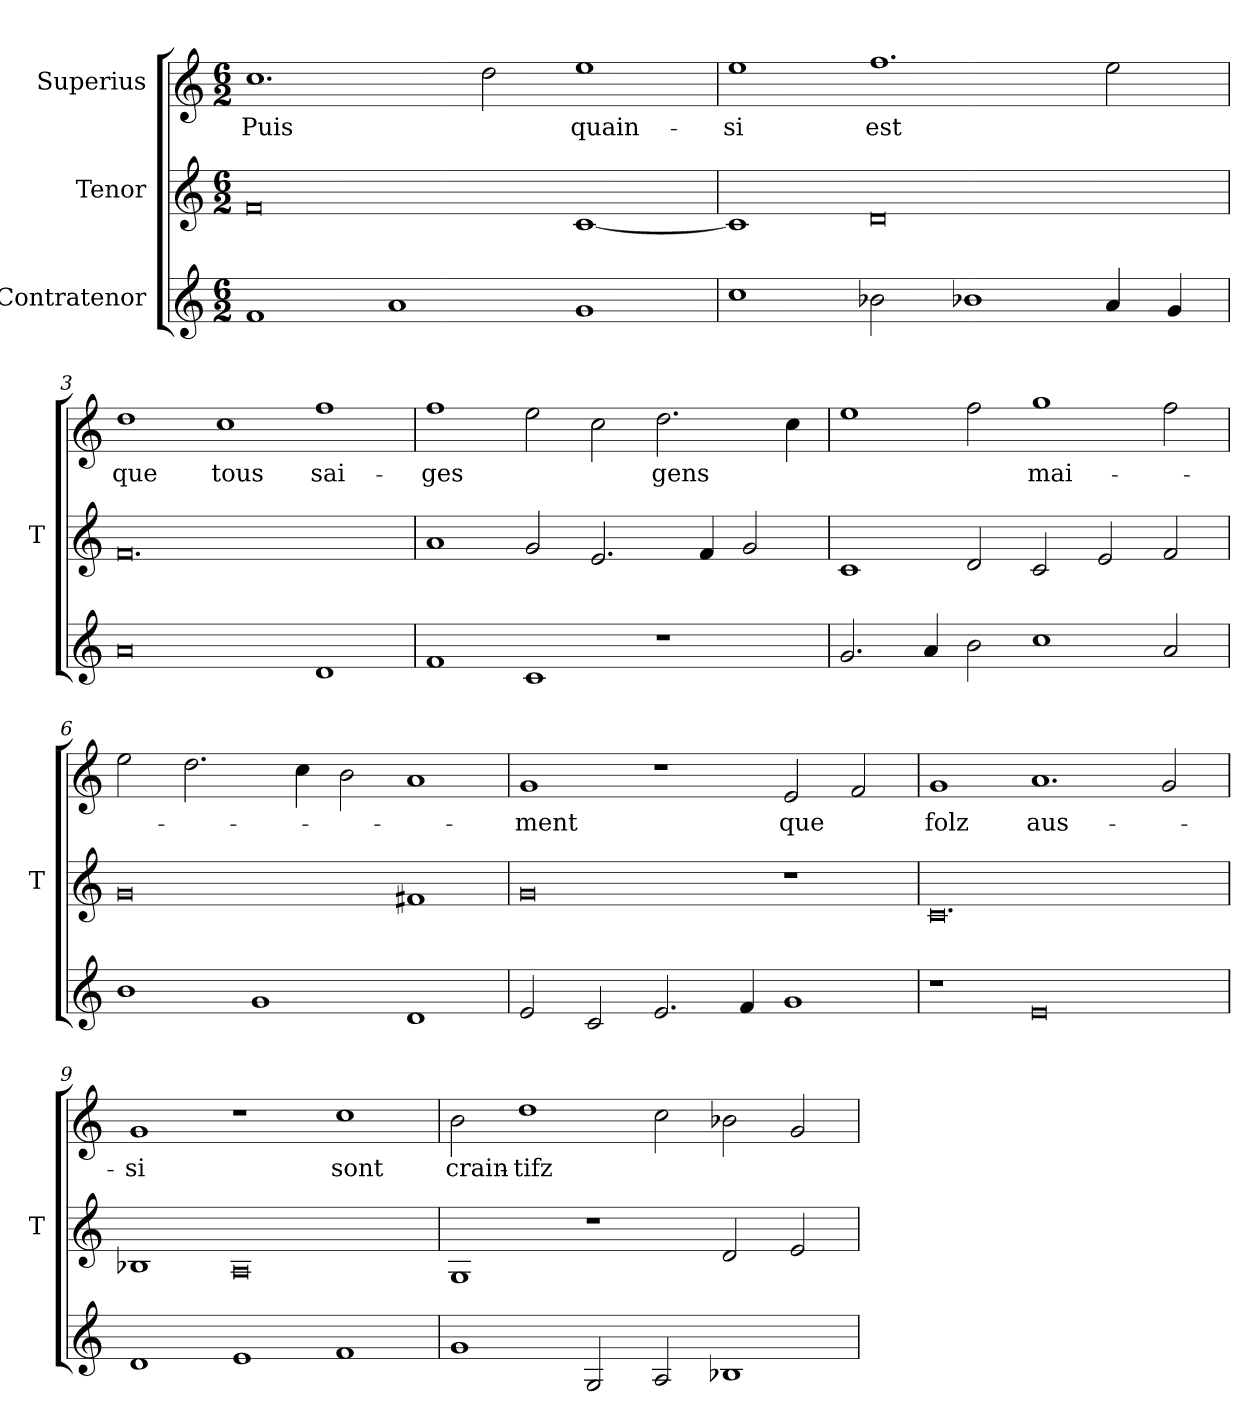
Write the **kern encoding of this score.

**kern	**kern	**kern	**text
*part3	*part2	*part1	*part1
*staff3	*staff2	*staff1	*staff1
*I"Contratenor	*I"Tenor	*I"Superius	*
*	*I'T	*	*
*clefG2	*clefG2	*clefG2	*
*M6/2	*M6/2	*M6/2	*
=1	=1	=1	=1
1f	0f	1.cc	-Puis
1a	.	.	.
.	.	2dd	.
1g	[1c	1ee	quain-
=2	=2	=2	=2
1cc	1c]	1ee	-si
2b-X	0d	1.ff	-est
1b-X	.	.	.
4a	.	2ee	.
4g	.	.	.
=3	=3	=3	=3
0a	0.f	1dd	-que
.	.	1cc	-tous
1d	.	1ff	sai-
=4	=4	=4	=4
1f	1a	1ff	-ges
1c	2g	2ee	.
.	2.e	2cc	.
1r	.	2.dd	-gens
.	4f	.	.
.	2g	.	.
.	.	4cc	.
=5	=5	=5	=5
2.g	1c	1ee	.
4a	.	.	.
2b	2d	2ff	.
1cc	2c	1gg	mai-
.	2e	.	.
2a	2f	2ff	.
=6	=6	=6	=6
1b	0g	2ee	.
.	.	2.dd	.
1g	.	.	.
.	.	4cc	.
.	.	2b	.
1d	1f#X	1a	.
=7	=7	=7	=7
2e	0g	1g	-ment
2c	.	.	.
2.e	.	1r	.
4f	.	.	.
1g	1r	2e	-que
.	.	2f	.
=8	=8	=8	=8
1r	0.c	1g	-folz
0e	.	1.a	aus-
.	.	2g	.
=9	=9	=9	=9
1d	1B-X	1g	-si
1e	0A	1r	.
1f	.	1cc	-sont
=10	=10	=10	=10
1g	1G	2b	crain-
.	.	1dd	-tifz
2G	1r	.	.
2A	.	2cc	.
1B-X	2d	2b-X	.
.	2e	2g	.
=	=	=	=
*-	*-	*-	*-
